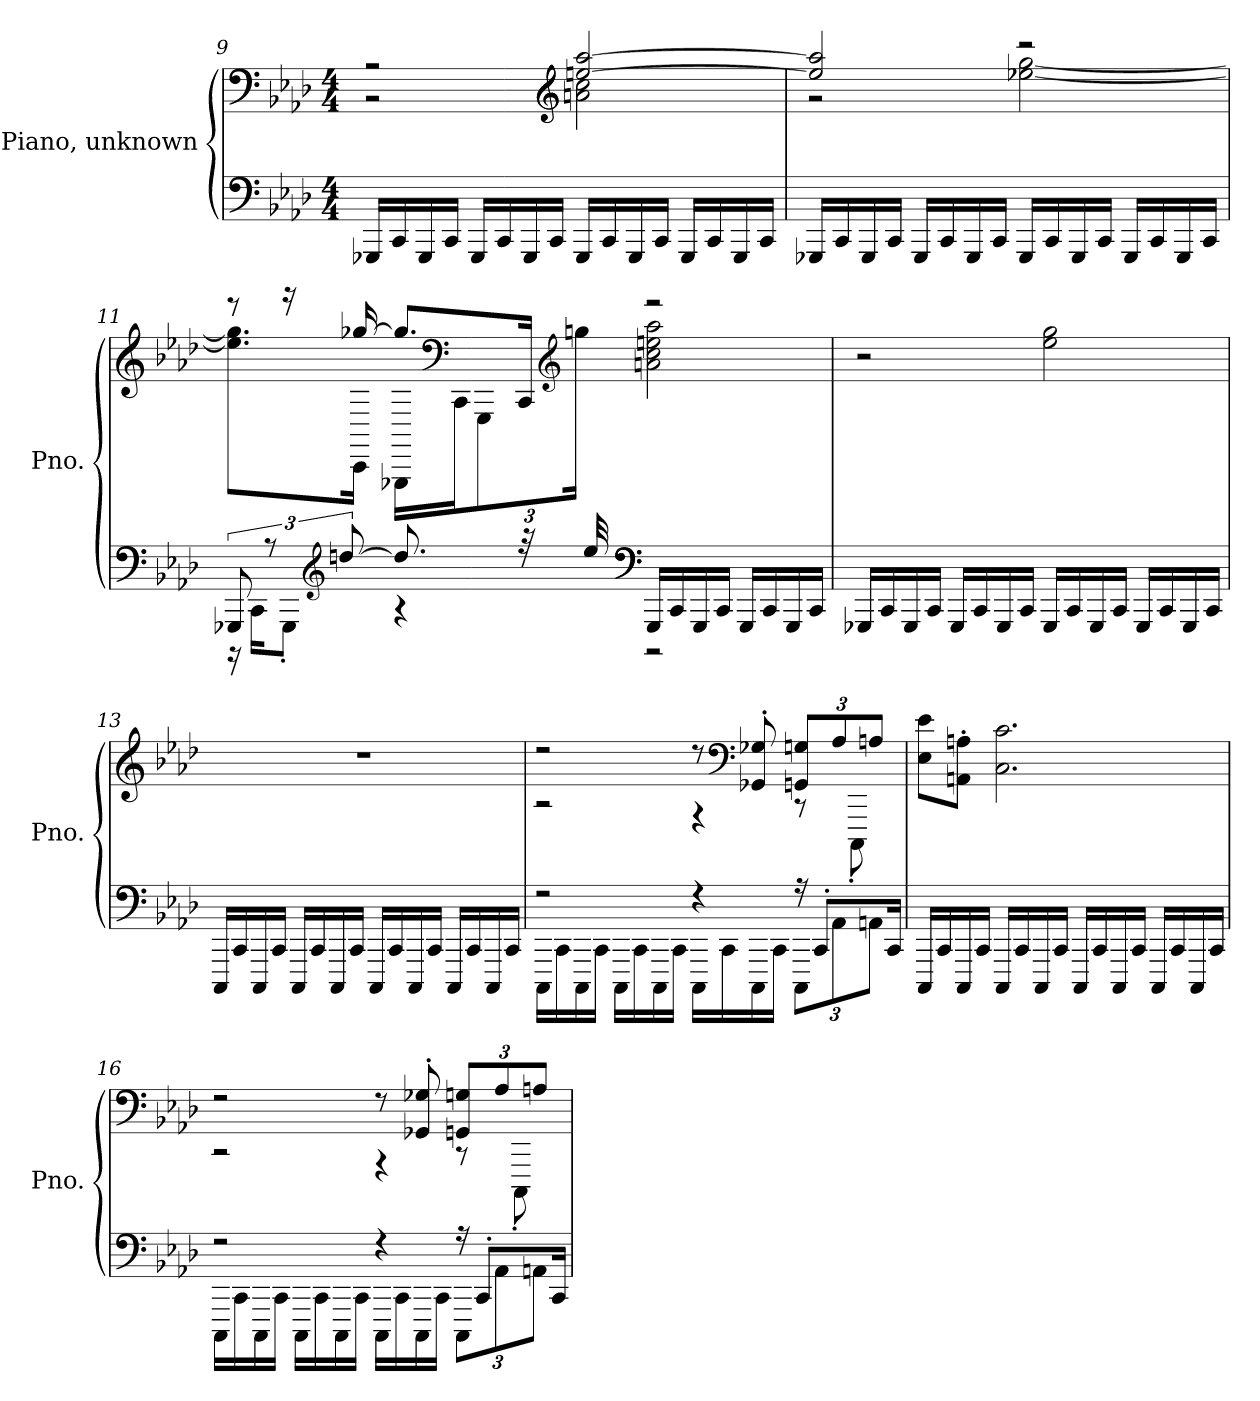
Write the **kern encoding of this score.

**kern	**kern
*part1	*part1
*staff2	*staff1
*I"Piano, unknown	*
*I'Pno.	*
!!LO:LB:g=z
*clefF4	*clefF4
*k[b-e-a-d-]	*k[b-e-a-d-]
*M4/4	*M4/4
=9	=9
*	*^
16GGG-X/LL	2r	2r
16CC/	.	.
16GGG-/	.	.
16CC/JJ	.	.
16GGG-/LL	.	.
16CC/	.	.
16GGG-/	.	.
16CC/JJ	.	.
*	*clefG2	*
16GGG-/LL	[2een/ [2aa-/	2an\ 2cc\
16CC/	.	.
16GGG-/	.	.
16CC/JJ	.	.
16GGG-/LL	.	.
16CC/	.	.
16GGG-/	.	.
16CC/JJ	.	.
!!LO:LB:g=z	!!
=10	=10	=10
16GGG-X/LL	2ee/] 2aa-/]	2r
16CC/	.	.
16GGG-/	.	.
16CC/JJ	.	.
16GGG-/LL	.	.
16CC/	.	.
16GGG-/	.	.
16CC/JJ	.	.
16GGG-/LL	2r	[2ee-X\ [2gg\
16CC/	.	.
16GGG-/	.	.
16CC/JJ	.	.
16GGG-/LL	.	.
16CC/	.	.
16GGG-/	.	.
16CC/JJ	.	.
!!LO:LB:g=z	!!
=11	=11	=11
*^	*	*
12GGG-X/	16r	8r	8.ee-\] 8.gg\]L
.	16CC\KL	.	.
12r	.	.	.
.	8GGG-'\J	16r	.
*clefG2	*	*	*
[12ddn/	.	.	.
.	.	[16gg-X/	16CC\Jk
8.dd/]	4r	8.gg-/L]	16GGG-X\LL
*	*	*clefF4	*
.	.	.	16CC\J
*	*	*	*Xbrackettup
.	.	.	12GGG-\
32r	.	16CC/Jk	.
*	*	*clefG2	*
.	.	.	24ggn\Jk
32ee-/	.	.	.
*clefF4	*	*	*
16GGG-/LL	2r	2r	2an\ 2cc\ 2een\ 2aa-\
16CC/	.	.	.
16GGG-/	.	.	.
16CC/JJ	.	.	.
16GGG-/LL	.	.	.
16CC/	.	.	.
16GGG-/	.	.	.
16CC/JJ	.	.	.
*v	*v	*	*
*	*v	*v
!!LO:LB:g=z
=12	=12
16GGG-X/LL	2r
16CC/	.
16GGG-/	.
16CC/JJ	.
16GGG-/LL	.
16CC/	.
16GGG-/	.
16CC/JJ	.
16GGG-/LL	2ee-\ 2gg\
16CC/	.
16GGG-/	.
16CC/JJ	.
16GGG-/LL	.
16CC/	.
16GGG-/	.
16CC/JJ	.
!!LO:PB:g=z
=13	=13
16CCC/LL	1r
16CC/	.
16CCC/	.
16CC/JJ	.
16CCC/LL	.
16CC/	.
16CCC/	.
16CC/JJ	.
16CCC/LL	.
16CC/	.
16CCC/	.
16CC/JJ	.
16CCC/LL	.
16CC/	.
16CCC/	.
16CC/JJ	.
!!LO:LB:g=z
=14	=14
*^	*^
2r	16CCC\LL	2r	2r
.	16CC\	.	.
.	16CCC\	.	.
.	16CC\JJ	.	.
.	16CCC\LL	.	.
.	16CC\	.	.
.	16CCC\	.	.
.	16CC\JJ	.	.
4r	16CCC\LL	8r	4r
.	16CC\	.	.
*	*	*clefF4	*
.	16CCC\	8GG-X/' 8G-X/'	.
.	16CC\JJ	.	.
*	*Xbrackettup	*	*
16r	12CCC\L	12GGn/ 12Gn/L	8r
8CC'/L	.	.	.
.	12AA-\	12A-/	.
.	.	.	8CCC'\
.	12AAn\J	12An/J	.
16CC/Jk	.	.	.
*v	*v	*	*
*	*v	*v
!!LO:LB:g=z
=15	=15
16CCC/LL	8E-\ 8e-\L
16CC/	.
16CCC/	8AAn\' 8An\'J
16CC/JJ	.
16CCC/LL	2.C\ 2.c\
16CC/	.
16CCC/	.
16CC/JJ	.
16CCC/LL	.
16CC/	.
16CCC/	.
16CC/JJ	.
16CCC/LL	.
16CC/	.
16CCC/	.
16CC/JJ	.
!!LO:LB:g=z
=16	=16
*^	*^
2r	16CCC\LL	2r	2r
.	16CC\	.	.
.	16CCC\	.	.
.	16CC\JJ	.	.
.	16CCC\LL	.	.
.	16CC\	.	.
.	16CCC\	.	.
.	16CC\JJ	.	.
4r	16CCC\LL	8r	4r
.	16CC\	.	.
.	16CCC\	8GG-X/' 8G-X/'	.
.	16CC\JJ	.	.
16r	12CCC\L	12GGn/ 12Gn/L	8r
8CC'/L	.	.	.
.	12AA-\	12A-/	.
.	.	.	8CCC'\
.	12AAn\J	12An/J	.
16CC/Jk	.	.	.
*v	*v	*	*
*	*v	*v
=	=
*-	*-
